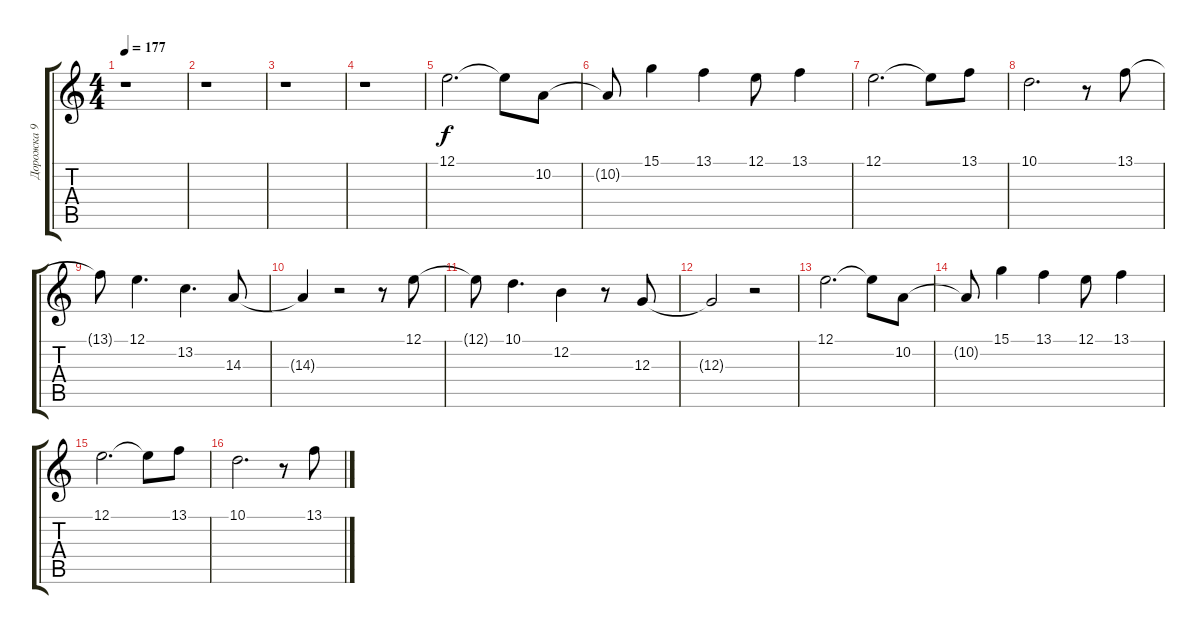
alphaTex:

\track ("Дорожка 9" "Дорожка 9") {instrument fx5brightness}
\staff {score tabs}
\tuning (E4 B3 G3 D3 A2 E2) {hide}
\ts (4 4)
\tempo 177
\clef g2
\ks c
r.1{dy f} |
r.1 |
r.1 |
r.1 |
12.1.2{d} 12.1{t}.8 10.2.8 |
10.2{t}.8 15.1.4 13.1.4 12.1.8 13.1.4 |
12.1.2{d} 12.1{t}.8 13.1.8 |
10.1.2{d} r.8 13.1.8 |
13.1{t}.8 12.1.4{d} 13.2.4{d} 14.3.8 |
14.3{t}.4 r.2 r.8 12.1.8 |
12.1{t}.8 10.1.4{d} 12.2.4 r.8 12.3.8 |
12.3{t}.2 r.2 |
12.1.2{d} 12.1{t}.8 10.2.8 |
10.2{t}.8 15.1.4 13.1.4 12.1.8 13.1.4 |
12.1.2{d} 12.1{t}.8 13.1.8 |
10.1.2{d} r.8 13.1.8
